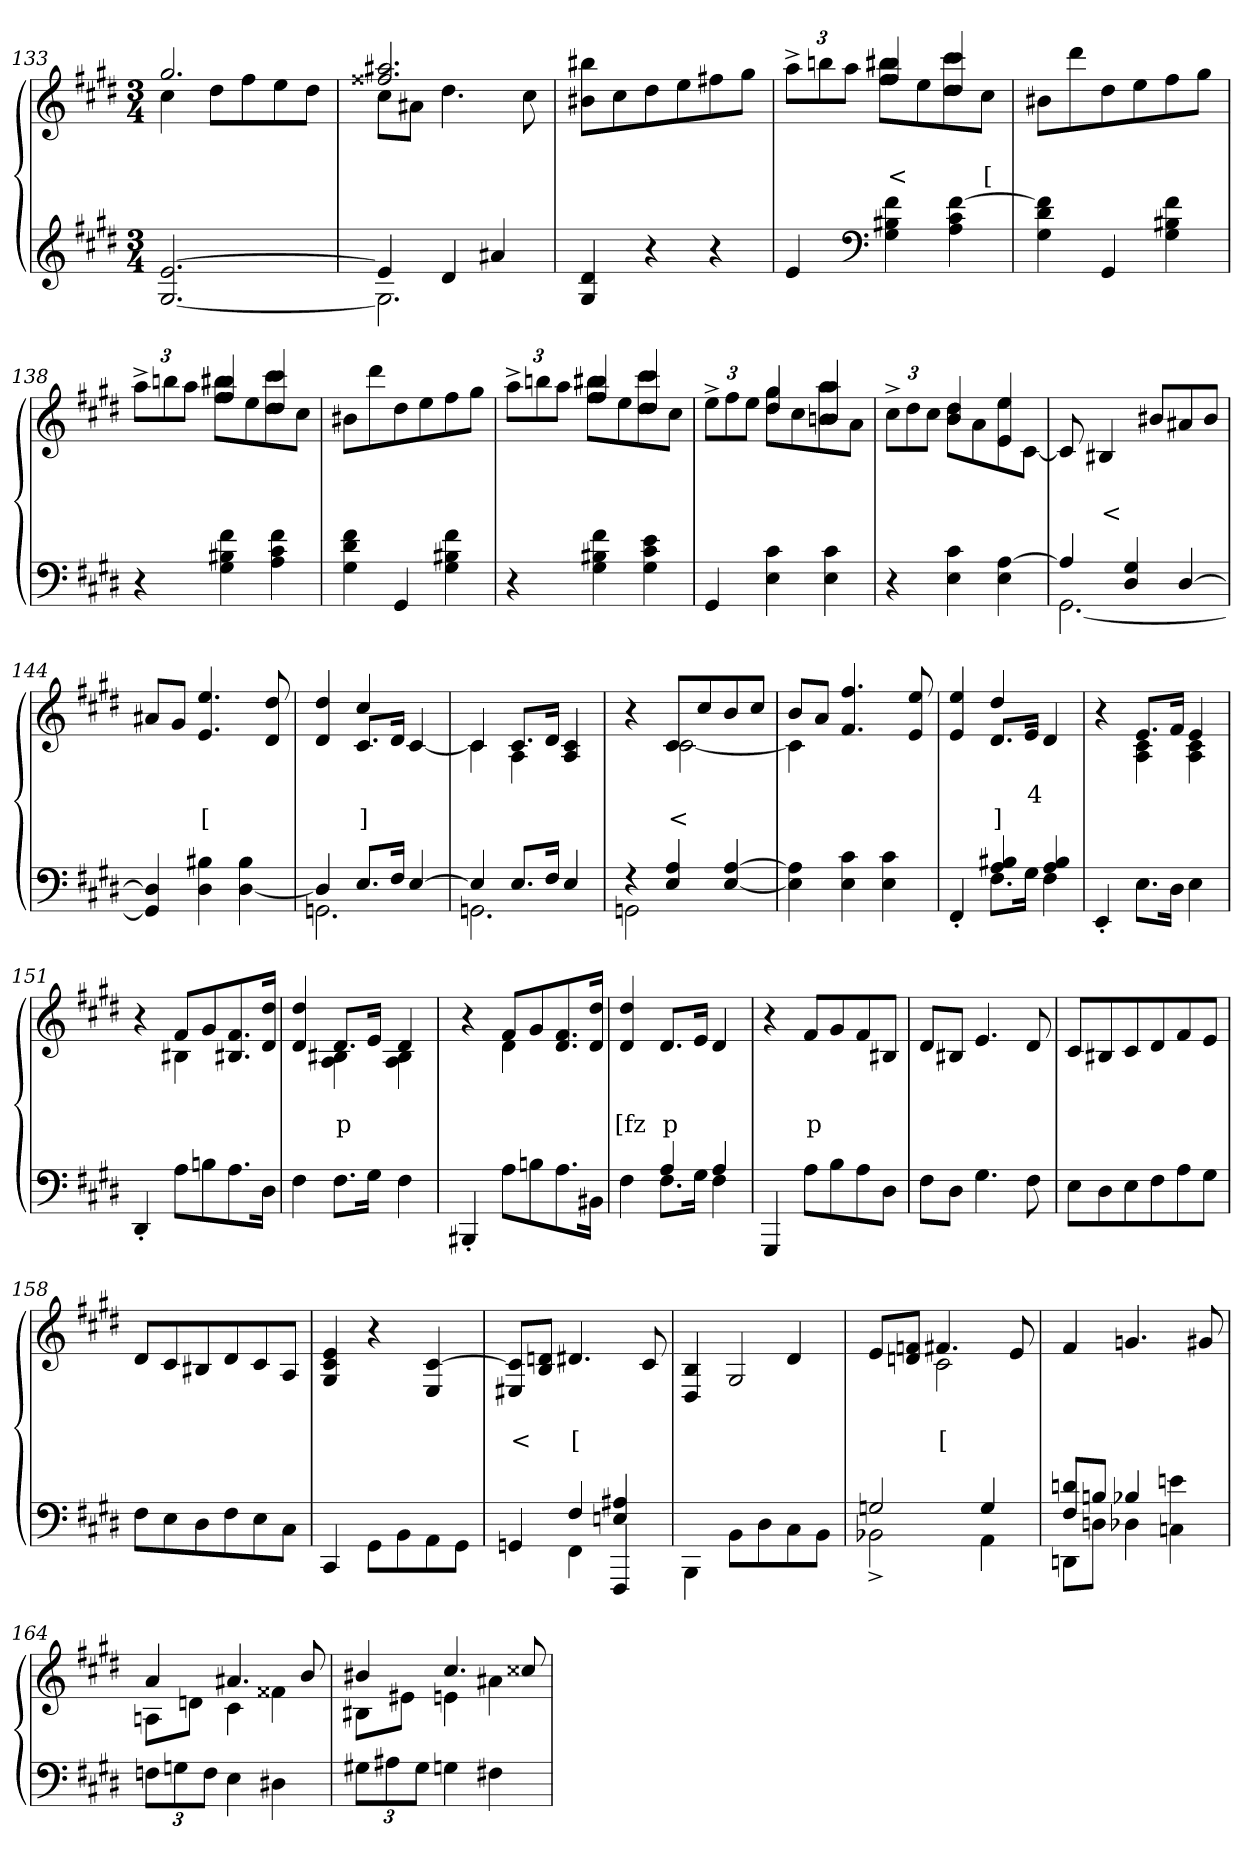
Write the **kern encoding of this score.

**kern	**kern	**text	**text
*part2	*part1	*part1	*part1
*staff2	*staff1	*staff1	*staff1
*clefG2	*clefG2	*	*
*k[f#c#g#d#]	*k[f#c#g#d#]	*	*
*c#:	*c#:	*	*
*M3/4	*M3/4	*	*
=133	=133	=133	=133
*	*^	*	*
[2.e [2.G#	2.gg#	4cc#	.	.
.	.	8dd#L	.	.
.	.	8ff#	.	.
.	.	8ee	.	.
.	.	8dd#J	.	.
=134	=134	=134	=134	=134
*^	*	*	*	*
4e]	2.G#]	2.aa#X 2.ff##X	8cc#L	.	.
.	.	.	8a#J	.	.
4d#	.	.	4.dd#	.	.
4a#X	.	.	.	.	.
.	.	.	8cc#	.	.
*v	*v	*	*	*	*
*	*v	*v	*	*
=135	=135	=135	=135
4d# 4G#	8bb#X 8b#XL	.	.
.	8cc#	.	.
4r	8dd#	.	.
.	8ee	.	.
4r	8ff#X	.	.
.	8gg#J	.	.
=136	=136	=136	=136
*	*^	*	*
4e	4ryy	12aa^>L	.	.
.	.	12bbn	.	.
.	.	12aaJ	.	.
*clefF4	*	*	*	*
4f# 4B#X 4G#	4bb#X 4ff#	8bb#X 8ff#L	.	<
.	.	8ee	.	.
[4f# 4c# 4A	4ccc# 4dd#	8ccc# 8dd#	.	.
.	.	8cc#J	.	[
*	*v	*v	*	*
=137	=137	=137	=137
4f#] 4d# 4G#	8b#XL	.	.
.	8ddd#	.	.
4GG#	8dd#	.	.
.	8ee	.	.
4f# 4B#X 4G#	8ff#	.	.
.	8gg#J	.	.
=138	=138	=138	=138
*	*^	*	*
4r	4ryy	12aa^>L	.	.
.	.	12bbn	.	.
.	.	12aaJ	.	.
4f# 4B#X 4G#	4bb#X 4ff#	8bb#X 8ff#L	.	.
.	.	8ee	.	.
4f# 4c# 4A	4ccc# 4dd#	8ccc# 8dd#	.	.
.	.	8cc#J	.	.
*	*v	*v	*	*
=139	=139	=139	=139
4f# 4d# 4G#	8b#XL	.	.
.	8ddd#	.	.
4GG#	8dd#	.	.
.	8ee	.	.
4f# 4B#X 4G#	8ff#	.	.
.	8gg#J	.	.
=140	=140	=140	=140
*	*^	*	*
4r	4ryy	12aa^>L	.	.
.	.	12bbn	.	.
.	.	12aaJ	.	.
4f# 4B#X 4G#	4bb#X 4ff#	8bb#X 8ff#L	.	.
.	.	8ee	.	.
4e 4c# 4G#	4ccc# 4dd#	8ccc# 8dd#	.	.
.	.	8cc#J	.	.
=141	=141	=141	=141	=141
4GG#	4ryy	12ee^>L	.	.
.	.	12ff#	.	.
.	.	12eeJ	.	.
4c# 4E	4gg# 4dd#	8gg# 8dd#L	.	.
.	.	8cc#	.	.
4c# 4E	4aa 4bn	8aa 8b	.	.
.	.	8aJ	.	.
=142	=142	=142	=142	=142
4r	4ryy	12cc#^>L	.	.
.	.	12dd#	.	.
.	.	12cc#J	.	.
4c# 4E	4dd# 4b	8dd# 8bL	.	.
.	.	8a	.	.
[4A 4E	4ee 4e	8ee 8e	.	.
.	.	[8c#J	.	.
*	*v	*v	*	*
=143	=143	=143	=143
*^	*	*	*
4A]	[2.GG#	8c#]	.	.
.	.	4B#X	.	<
4G# 4D#	.	.	.	.
.	.	8b#L	.	.
[4D#	.	8a#X	.	.
.	.	8b#J	.	.
*v	*v	*	*	*
=144	=144	=144	=144
4D#] 4GG#]	8a#XL	.	.
.	8g#J	.	.
4B#X 4D#	4.ee 4.e	.	[
4B# [4D#	.	.	.
.	8dd# 8d#	.	.
=145	=145	=145	=145
*^	*^	*	*
4D#]	2.GGn	4dd# 4d#	4ryy	.	.
8.EL	.	4cc#	8.c#/L	.	]
16F#Jk	.	.	16d#Jk	.	.
[4E	.	4ryy	[4c#/	.	.
=146	=146	=146	=146	=146	=146
4E]	2.GGn	4c#]	4c#	.	.
8.EL	.	8.c#L	4A	.	.
16F#Jk	.	16d#Jk	.	.	.
4E	.	4c# 4A	4ryy	.	.
=147	=147	=147	=147	=147	=147
4r	2GGn	4r	4ryy	.	.
4A 4E	.	8c#L	[2c#	.	<
.	.	8cc#	.	.	.
[4A/ [4E/	4ryy	8b	.	.	.
.	.	8cc#J	.	.	.
*v	*v	*	*	*	*
=148	=148	=148	=148	=148
4A] 4E]	8bL	4c#]	.	.
.	8aJ	.	.	.
4c# 4E	4.ff#/ 4.f#/	2ryy	.	.
4c# 4E	.	.	.	.
.	8ee 8e	.	.	.
=149	=149	=149	=149	=149
*^	*	*	*	*
4FF#'>	4ryy	4ee 4e	4ryy	.	.
4B#X 4A	8.F#L	4dd#	8.d#/L	.	]
.	16G#Jk	.	16eJk	4	.
4B# 4A	4F#	4ryy	4d#	.	.
*v	*v	*	*	*	*
=150	=150	=150	=150	=150
4EE'>	4r	4ryy	.	.
8.EL	8.eL	4c# 4A	.	.
16D#Jk	16f#Jk	.	.	.
4E	4e	4c# 4A	.	.
=151	=151	=151	=151	=151
4DD#'>	4r	4ryy	.	.
8AL	8f#L	4B#	.	.
8Bn	8g#	.	.	.
8.A	8.f# 8.B#X	4ryy	.	.
16D#Jk	16dd# 16d#Jk	.	.	.
=152	=152	=152	=152	=152
4F#	4dd# 4d#	4ryy	.	.
8.F#L	8.d#L	4B#X 4A	.	p
16G#Jk	16eJk	.	.	.
4F#	4d#	4B# 4A	.	.
=153	=153	=153	=153	=153
4BBB#X'>	4r	4ryy	.	.
8AL	8f#L	4d#	.	.
8Bn	8g#	.	.	.
8.A	8.f# 8.d#	4ryy	.	.
16BB#XJk	16dd# 16d#Jk	.	.	.
*	*v	*v	*	*
=154	=154	=154	=154
*^	*	*	*
4ryy	4F#	4dd# 4d#	.	[fz
4A	8.F#\L	8.d#L	.	p
.	16G#Jk	16eJk	.	.
4A	4F#	4d#	.	.
*v	*v	*	*	*
=155	=155	=155	=155
4GGG#	4r	.	fz
8AL	8f#L	.	p
8B	8g#	.	.
8A	8f#	.	.
8D#J	8B#XJ	.	.
=156	=156	=156	=156
8F#L	8d#L	.	.
8D#J	8B#XJ	.	.
4.G#	4.e	.	.
8F#	8d#	.	.
=157	=157	=157	=157
8EL	8c#L	.	.
8D#	8B#X	.	.
8E	8c#	.	.
8F#	8d#	.	.
8A	8f#	.	.
8G#J	8eJ	.	.
=158	=158	=158	=158
8F#L	8d#L	.	.
8E	8c#	.	.
8D#	8B#X	.	.
8F#	8d#	.	.
8E	8c#	.	.
8C#J	8AJ	.	.
=159	=159	=159	=159
4CC#/	4e 4c# 4G#	.	.
8GG#\L	4r	.	.
8BB	.	.	.
8AA	[4c#/ 4E/	.	.
8GG#J	.	.	.
=160	=160	=160	=160
*^	*	*	*
4ryy	4GGn	8c#] 8E#XL	.	<
.	.	8dn 8BJ	.	.
4F#	4FF#	4.d#X	.	[
4A#X 4En	4FFF#/	.	.	.
.	.	8c#	.	.
*v	*v	*	*	*
=161	=161	=161	=161
*	*^	*	*
4BBB\	2ryy	4B/ 4D#/	.	.
8BB\L	.	2G#/	.	.
8D#	.	.	.	.
8C#	4d#	.	.	.
8BBJ	.	.	.	.
=162	=162	=162	=162	=162
*^	*	*	*	*
2Gn	2BB-X^>	8eL	4ryy	.	.
.	.	8fn 8dnJ	.	.	.
.	.	4.f#X	2c#	.	[
4G	4AA	.	.	.	.
.	.	8e	.	.	.
*	*	*v	*v	*	*
=163	=163	=163	=163	=163
8dn 8F#L	8DDnL	4f#	.	.
8BnJ	8DnJ	.	.	.
4B-X	4D-X	4.gn	.	.
4en\	4Cn	.	.	.
.	.	8g#X	.	.
*v	*v	*	*	*
=164	=164	=164	=164
*	*^	*	*
12FnL	4a	8AnL	.	.
12Gn	.	.	.	.
.	.	8dnJ	.	.
12FJ	.	.	.	.
4E	4.a#X	4c#	.	.
4D#X	.	4f##X	.	.
.	8b	.	.	.
=165	=165	=165	=165	=165
12G#XL	4b#X	8B#L	.	.
12A#X	.	.	.	.
.	.	8e#XJ	.	.
12G#J	.	.	.	.
4Gn	4.cc#	4en	.	.
4F#X	.	4a#X	.	.
.	8cc##X	.	.	.
*	*v	*v	*	*
=	=	=	=
*-	*-	*-	*-
